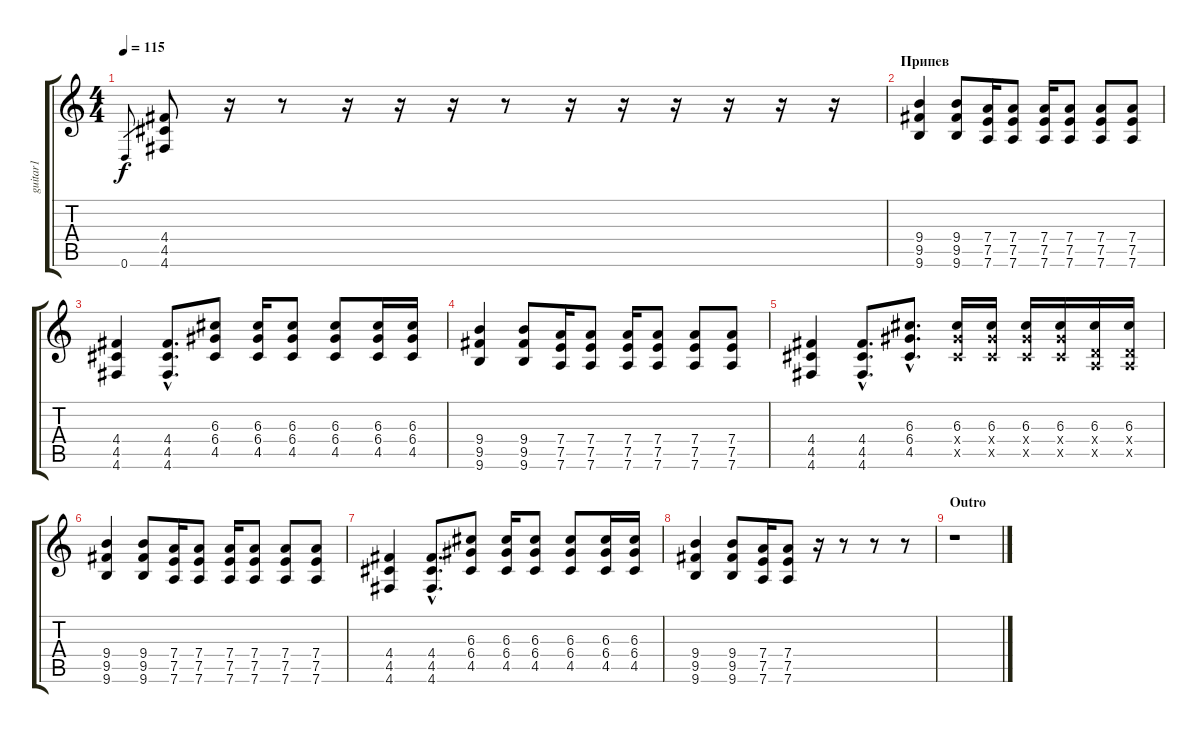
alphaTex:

\track ("guitar1" "guitar1") {instrument distortionguitar}
\staff {score tabs}
\tuning (E4 B3 G3 D3 A2 D2) {hide}
\ts (4 4)
\tempo 115
\clef g2
\ks c
0.6.8{gr dy f} (4.4 4.5 4.6).8 r.16 r.8 r.16 r.16 r.16 r.8 r.16 r.16 r.16 r.16 r.16 r.16 |
\section ("" "Припев")
(9.4 9.5 9.6).4 (9.4 9.5 9.6).8 (7.4 7.5 7.6).16 (7.4 7.5 7.6).8 (7.4 7.5 7.6).16 (7.4 7.5 7.6).8 (7.4 7.5 7.6).8 (7.4 7.5 7.6).8 |
(4.4 4.5 4.6).4 (4.4{hac} 4.5{hac} 4.6{hac}).8{d} (6.3 6.4 4.5).8 (6.3 6.4 4.5).16 (6.3 6.4 4.5).8 (6.3 6.4 4.5).8 (6.3 6.4 4.5).16 (6.3 6.4 4.5).16 |
(9.4 9.5 9.6).4 (9.4 9.5 9.6).8 (7.4 7.5 7.6).16 (7.4 7.5 7.6).8 (7.4 7.5 7.6).16 (7.4 7.5 7.6).8 (7.4 7.5 7.6).8 (7.4 7.5 7.6).8 |
(4.4 4.5 4.6).4 (4.4{hac} 4.5{hac} 4.6{hac}).8{d} (6.3{hac} 6.4{hac} 4.5{hac}).8{d} (6.3 6.4{x} 4.5{x}).16 (6.3 6.4{x} 4.5{x}).16 (6.3 6.4{x} 4.5{x}).16 (6.3 6.4{x} 4.5{x}).16 (6.3 0.4{x} 0.5{x}).16 (6.3 0.4{x} 0.5{x}).16 |
(9.4 9.5 9.6).4 (9.4 9.5 9.6).8 (7.4 7.5 7.6).16 (7.4 7.5 7.6).8 (7.4 7.5 7.6).16 (7.4 7.5 7.6).8 (7.4 7.5 7.6).8 (7.4 7.5 7.6).8 |
(4.4 4.5 4.6).4 (4.4{hac} 4.5{hac} 4.6{hac}).8{d} (6.3 6.4 4.5).8 (6.3 6.4 4.5).16 (6.3 6.4 4.5).8 (6.3 6.4 4.5).8 (6.3 6.4 4.5).16 (6.3 6.4 4.5).16 |
(9.4 9.5 9.6).4 (9.4 9.5 9.6).8 (7.4 7.5 7.6).16 (7.4 7.5 7.6).8 r.16 r.8 r.8 r.8 |
\section ("" "Outro")
r.1
